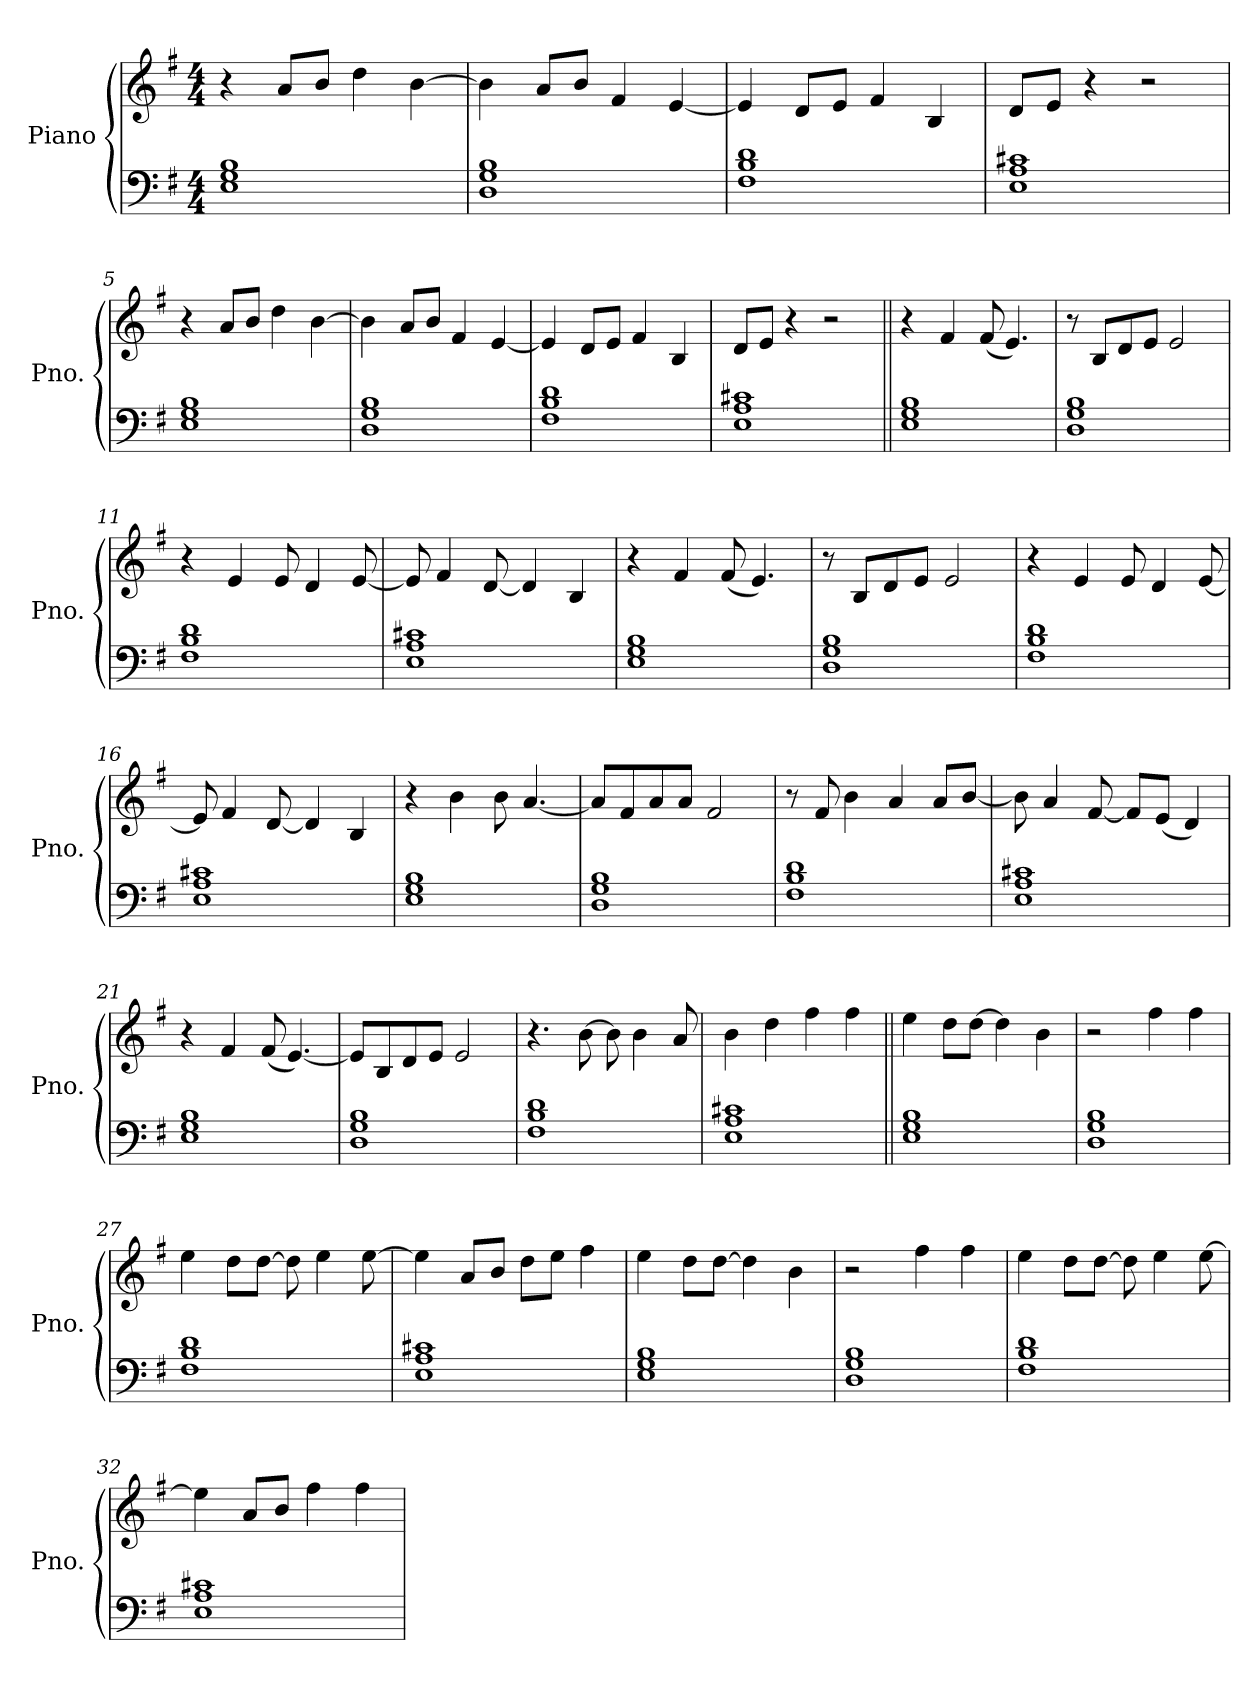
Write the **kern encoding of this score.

**kern	**kern
*part1	*part1
*staff2	*staff1
*I"Piano	*
*I'Pno.	*
*clefF4	*clefG2
*k[f#]	*k[f#]
*M4/4	*M4/4
*MM150	*MM150
=1	=1
1E 1G 1B	4r
.	8a/L
.	8b/J
.	4dd\
.	[4b\
=2	=2
1D 1G 1B	4b\]
.	8a/L
.	8b/J
.	4f#/
.	[4e/
=3	=3
1F# 1B 1d	4e/]
.	8d/L
.	8e/J
.	4f#/
.	4B/
=4	=4
1E 1A 1c#X	8d/L
.	8e/J
.	4r
.	2r
=5	=5
1E 1G 1B	4r
.	8a/L
.	8b/J
.	4dd\
.	[4b\
=6	=6
1D 1G 1B	4b\]
.	8a/L
.	8b/J
.	4f#/
.	[4e/
=7	=7
1F# 1B 1d	4e/]
.	8d/L
.	8e/J
.	4f#/
.	4B/
=8	=8
1E 1A 1c#X	8d/L
.	8e/J
.	4r
.	2r
!!LO:LB:g=z
=9||	=9||
1E 1G 1B	4r
.	4f#/
.	(8f#/
.	4.e/)
=10	=10
1D 1G 1B	8r
.	8B/L
.	8d/
.	8e/J
.	2e/
=11	=11
1F# 1B 1d	4r
.	4e/
.	8e/
.	4d/
.	[8e/
=12	=12
1E 1A 1c#X	8e/]
.	4f#/
.	[8d/
.	4d/]
.	4B/
=13	=13
1E 1G 1B	4r
.	4f#/
.	(8f#/
.	4.e/)
=14	=14
1D 1G 1B	8r
.	8B/L
.	8d/
.	8e/J
.	2e/
=15	=15
1F# 1B 1d	4r
.	4e/
.	8e/
.	4d/
.	[8e/
!!LO:LB:g=z
=16	=16
1E 1A 1c#X	8e/]
.	4f#/
.	[8d/
.	4d/]
.	4B/
=17	=17
1E 1G 1B	4r
.	4b\
.	8b\
.	[4.a/
=18	=18
1D 1G 1B	8a/L]
.	8f#/
.	8a/
.	8a/J
.	2f#/
=19	=19
1F# 1B 1d	8r
.	8f#/
.	4b\
.	4a/
.	8a/L
.	[8b/J
=20	=20
1E 1A 1c#X	8b\]
.	4a/
.	[8f#/
.	8f#/L]
.	(8e/J
.	4d/)
=21	=21
1E 1G 1B	4r
.	4f#/
.	(8f#/
.	[4.e/)
=22	=22
1D 1G 1B	8e/L]
.	8B/
.	8d/
.	8e/J
.	2e/
!!LO:LB:g=z
=23	=23
1F# 1B 1d	4.r
.	[8b\
.	8b\]
.	4b\
.	8a/
=24	=24
1E 1A 1c#X	4b\
.	4dd\
.	4ff#\
.	4ff#\
=25||	=25||
1E 1G 1B	4ee\
.	8dd\L
.	[8dd\J
.	4dd\]
.	4b\
=26	=26
1D 1G 1B	2r
.	4ff#\
.	4ff#\
=27	=27
1F# 1B 1d	4ee\
.	8dd\L
.	[8dd\J
.	8dd\]
.	4ee\
.	[8ee\
=28	=28
1E 1A 1c#X	4ee\]
.	8a/L
.	8b/J
.	8dd\L
.	8ee\J
.	4ff#\
=29	=29
1E 1G 1B	4ee\
.	8dd\L
.	[8dd\J
.	4dd\]
.	4b\
=30	=30
1D 1G 1B	2r
.	4ff#\
.	4ff#\
!!LO:LB:g=z
=31	=31
1F# 1B 1d	4ee\
.	8dd\L
.	[8dd\J
.	8dd\]
.	4ee\
.	[8ee\
=32	=32
1E 1A 1c#X	4ee\]
.	8a/L
.	8b/J
.	4ff#\
.	4ff#\
=	=
*-	*-
